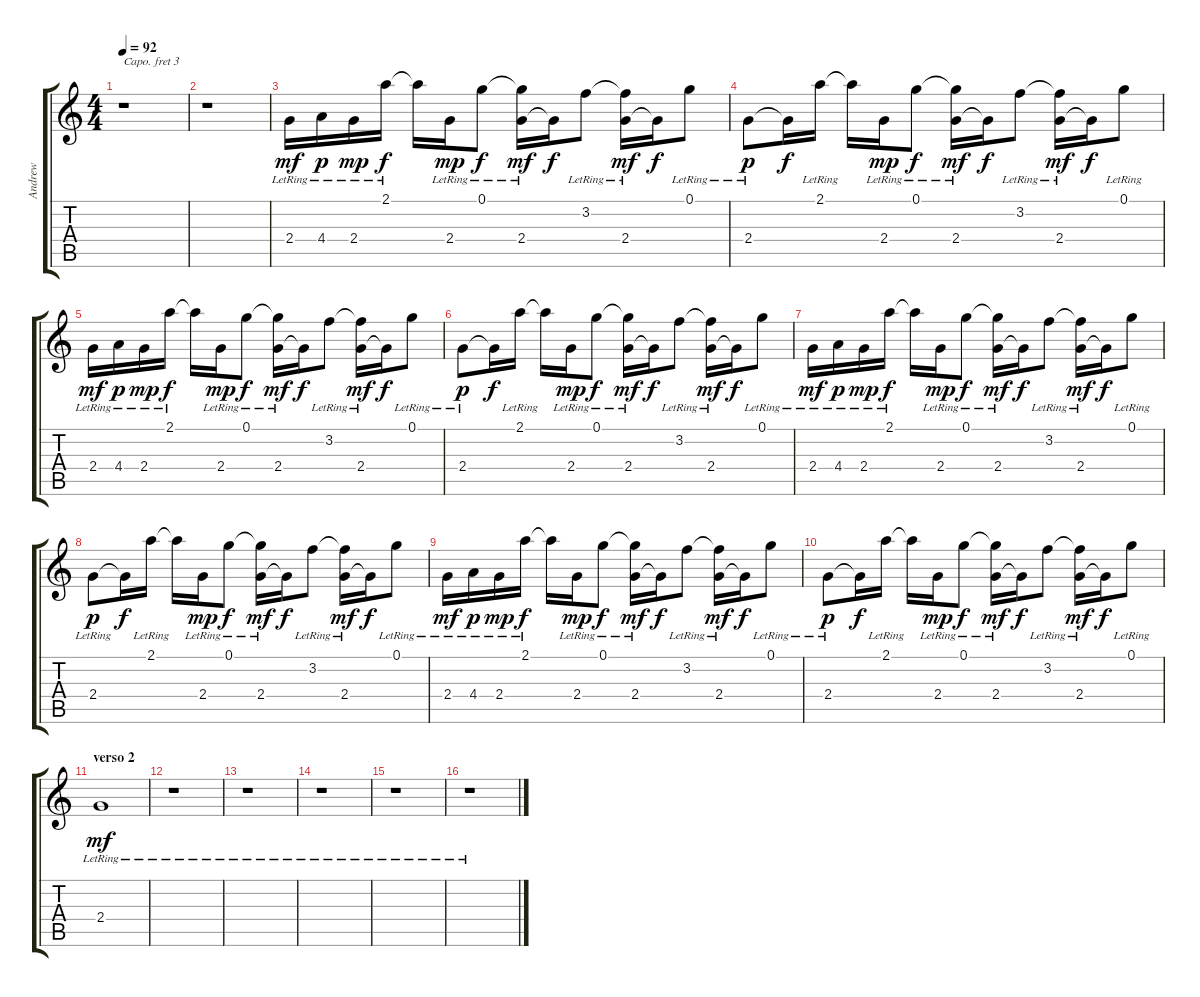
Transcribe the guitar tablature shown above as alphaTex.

\track ("Andrew" "Andrew") {instrument electricguitarjazz}
\staff {score tabs}
\capo 3
\tuning (E4 B3 G3 D3 A2 E2) {hide}
\ts (4 4)
\tempo 92
\clef g2
\ks c
r.1{dy mf} |
r.1 |
2.4{lr}.16 4.4{lr}.16{dy p} 2.4{lr}.16{dy mp} 2.1{lr}.16{dy f} 2.1{t}.16 2.4{lr}.16{dy mp} 0.1{lr}.8{dy f} (0.1{t} 2.4{lr}).16{dy mf} 2.4{t}.16{dy f} 3.2{lr}.8 (3.2{t} 2.4{lr}).16{dy mf} 2.4{t}.16{dy f} 0.1{lr}.8 |
2.4{lr}.8{dy p} 2.4{t}.16{dy f} 2.1{lr}.16 2.1{t}.16 2.4{lr}.16{dy mp} 0.1{lr}.8{dy f} (0.1{t} 2.4{lr}).16{dy mf} 2.4{t}.16{dy f} 3.2{lr}.8 (3.2{t} 2.4{lr}).16{dy mf} 2.4{t}.16{dy f} 0.1{lr}.8 |
2.4{lr}.16{dy mf} 4.4{lr}.16{dy p} 2.4{lr}.16{dy mp} 2.1{lr}.16{dy f} 2.1{t}.16 2.4{lr}.16{dy mp} 0.1{lr}.8{dy f} (0.1{t} 2.4{lr}).16{dy mf} 2.4{t}.16{dy f} 3.2{lr}.8 (3.2{t} 2.4{lr}).16{dy mf} 2.4{t}.16{dy f} 0.1{lr}.8 |
2.4{lr}.8{dy p} 2.4{t}.16{dy f} 2.1{lr}.16 2.1{t}.16 2.4{lr}.16{dy mp} 0.1{lr}.8{dy f} (0.1{t} 2.4{lr}).16{dy mf} 2.4{t}.16{dy f} 3.2{lr}.8 (3.2{t} 2.4{lr}).16{dy mf} 2.4{t}.16{dy f} 0.1{lr}.8 |
2.4{lr}.16{dy mf} 4.4{lr}.16{dy p} 2.4{lr}.16{dy mp} 2.1{lr}.16{dy f} 2.1{t}.16 2.4{lr}.16{dy mp} 0.1{lr}.8{dy f} (0.1{t} 2.4{lr}).16{dy mf} 2.4{t}.16{dy f} 3.2{lr}.8 (3.2{t} 2.4{lr}).16{dy mf} 2.4{t}.16{dy f} 0.1{lr}.8 |
2.4{lr}.8{dy p} 2.4{t}.16{dy f} 2.1{lr}.16 2.1{t}.16 2.4{lr}.16{dy mp} 0.1{lr}.8{dy f} (0.1{t} 2.4{lr}).16{dy mf} 2.4{t}.16{dy f} 3.2{lr}.8 (3.2{t} 2.4{lr}).16{dy mf} 2.4{t}.16{dy f} 0.1{lr}.8 |
2.4{lr}.16{dy mf} 4.4{lr}.16{dy p} 2.4{lr}.16{dy mp} 2.1{lr}.16{dy f} 2.1{t}.16 2.4{lr}.16{dy mp} 0.1{lr}.8{dy f} (0.1{t} 2.4{lr}).16{dy mf} 2.4{t}.16{dy f} 3.2{lr}.8 (3.2{t} 2.4{lr}).16{dy mf} 2.4{t}.16{dy f} 0.1{lr}.8 |
2.4{lr}.8{dy p} 2.4{t}.16{dy f} 2.1{lr}.16 2.1{t}.16 2.4{lr}.16{dy mp} 0.1{lr}.8{dy f} (0.1{t} 2.4{lr}).16{dy mf} 2.4{t}.16{dy f} 3.2{lr}.8 (3.2{t} 2.4{lr}).16{dy mf} 2.4{t}.16{dy f} 0.1{lr}.8 |
\section ("" "verso 2")
2.4{lr}.1{dy mf} |
r.1 |
r.1 |
r.1 |
r.1 |
r.1
